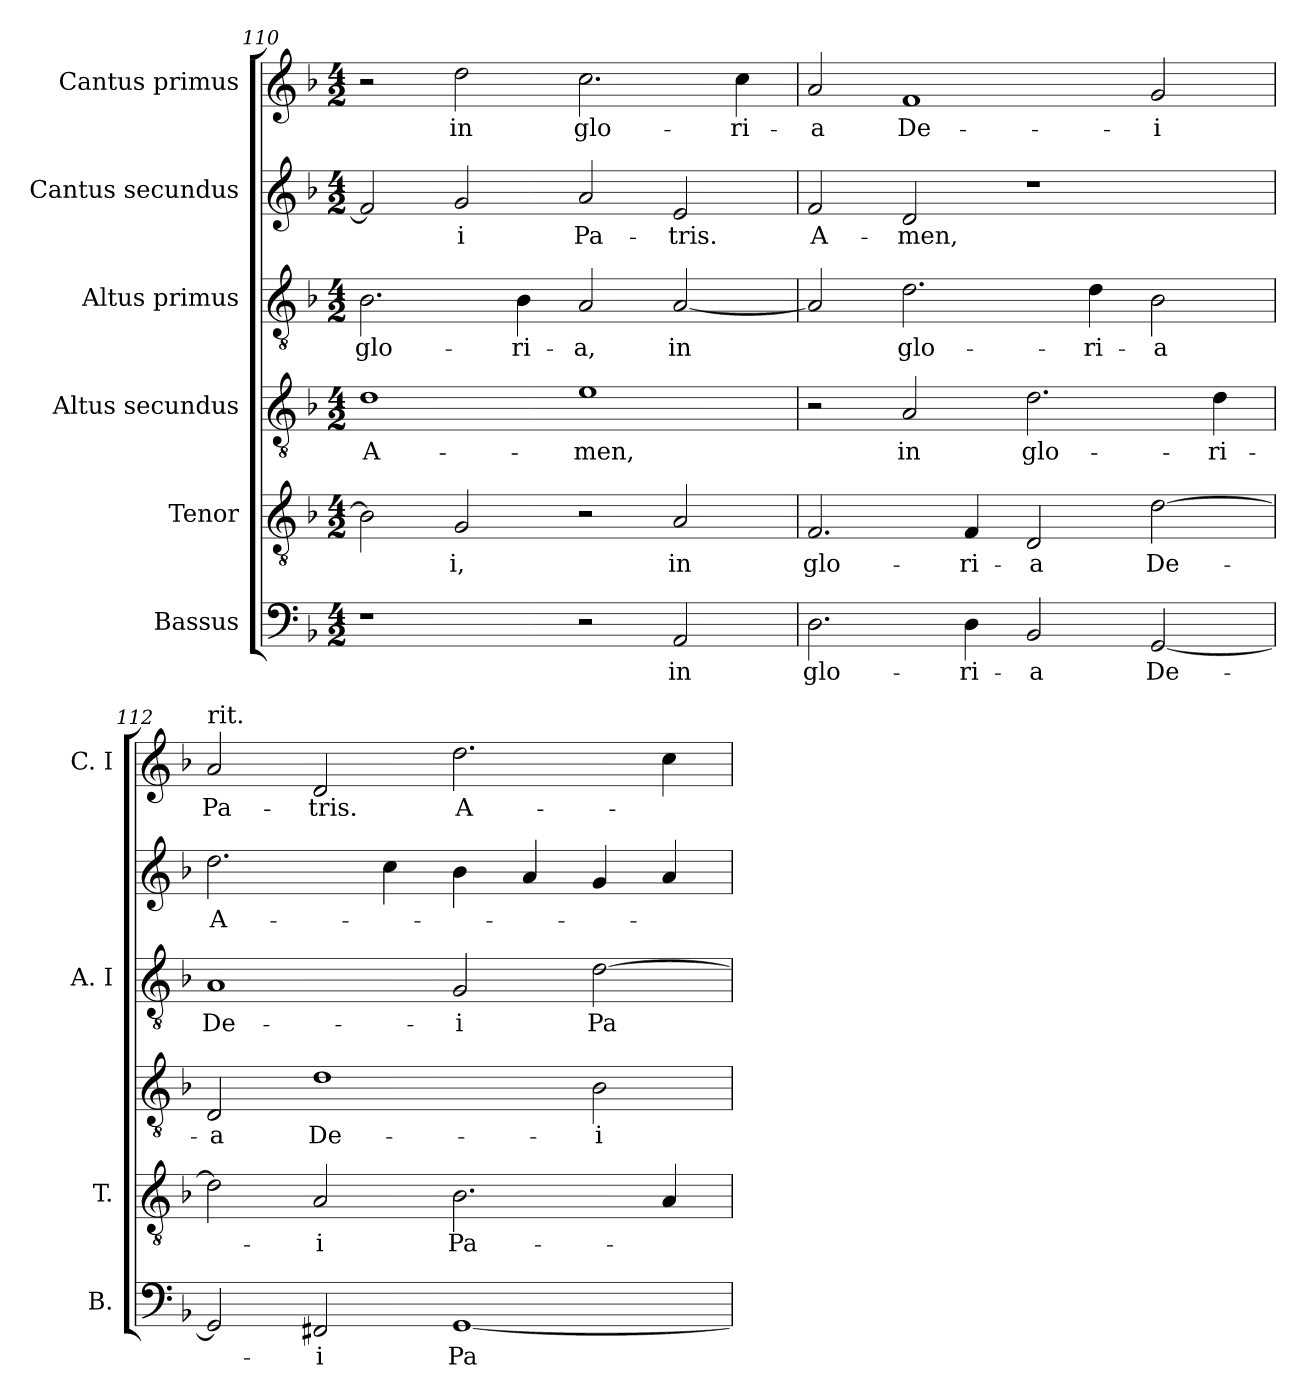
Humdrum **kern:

**kern	**text	**kern	**text	**kern	**text	**kern	**text	**kern	**text	**kern	**text
*part6	*part6	*part5	*part5	*part4	*part4	*part3	*part3	*part2	*part2	*part1	*part1
*staff6	*staff6	*staff5	*staff5	*staff4	*staff4	*staff3	*staff3	*staff2	*staff2	*staff1	*staff1
*I"Bassus	*	*I"Tenor	*	*I"Altus secundus	*	*I"Altus primus	*	*I"Cantus secundus	*	*I"Cantus primus	*
*I'B.	*	*I'T.	*	*	*	*I'A. I	*	*	*	*I'C. I	*
!!LO:PB:g=z
*clefF4	*	*clefGv2	*	*clefGv2	*	*clefGv2	*	*clefG2	*	*clefG2	*
*	*	*ITrd7c12	*	*ITrd7c12	*	*ITrd7c12	*	*	*	*	*
*k[b-]	*	*k[b-]	*	*k[b-]	*	*k[b-]	*	*k[b-]	*	*k[b-]	*
*d:	*	*d:	*	*d:	*	*d:	*	*d:	*	*d:	*
*M4/2	*	*M4/2	*	*M4/2	*	*M4/2	*	*M4/2	*	*M4/2	*
=110	=110	=110	=110	=110	=110	=110	=110	=110	=110	=110	=110
!	!	!	!	!	!LO:LY:b:color=#000000	!	!	!	!	!	!
!	!	!	!	!	!	!	!LO:LY:b:color=#000000	!	!	!	!
1r	.	2BB-i\]	.	1Di	A-	2.BB-i\	glo-	2fi/]	.	2r	.
!	!	!	!LO:LY:b:color=#000000	!	!	!	!	!	!	!	!
!	!	!	!	!	!	!	!	!	!LO:LY:b:color=#000000	!	!
!	!	!	!	!	!	!	!	!	!	!	!LO:LY:b:color=#000000
.	.	2GGi/	-i,	.	.	.	.	2gi/	-i	2ddi\	in
!	!	!	!	!	!	!	!LO:LY:b:color=#000000	!	!	!	!
.	.	.	.	.	.	4BB-i\	-ri-	.	.	.	.
!	!	!	!	!	!LO:LY:b:color=#000000	!	!	!	!	!	!
!	!	!	!	!	!	!	!LO:LY:b:color=#000000	!	!	!	!
!	!	!	!	!	!	!	!	!	!LO:LY:b:color=#000000	!	!
!	!	!	!	!	!	!	!	!	!	!	!LO:LY:b:color=#000000
2r	.	2r	.	1Ei	-men,	2AAi/	-a,	2ai/	Pa-	2.cci\	glo-
!	!LO:LY:b:color=#000000	!	!	!	!	!	!	!	!	!	!
!	!	!	!LO:LY:b:color=#000000	!	!	!	!	!	!	!	!
!	!	!	!	!	!	!	!LO:LY:b:color=#000000	!	!	!	!
!	!	!	!	!	!	!	!	!	!LO:LY:b:color=#000000	!	!
2AAi/	in	2AAi/	in	.	.	[2AAi/	in	2ei/	-tris.	.	.
!	!	!	!	!	!	!	!	!	!	!	!LO:LY:b:color=#000000
.	.	.	.	.	.	.	.	.	.	4cci\	-ri-
=111	=111	=111	=111	=111	=111	=111	=111	=111	=111	=111	=111
!	!LO:LY:b:color=#000000	!	!	!	!	!	!	!	!	!	!
!	!	!	!LO:LY:b:color=#000000	!	!	!	!	!	!	!	!
!	!	!	!	!	!	!	!	!	!LO:LY:b:color=#000000	!	!
!	!	!	!	!	!	!	!	!	!	!	!LO:LY:b:color=#000000
2.Di\	glo-	2.FFi/	glo-	2r	.	2AAi/]	.	2fi/	A-	2ai/	-a
!	!	!	!	!	!LO:LY:b:color=#000000	!	!	!	!	!	!
!	!	!	!	!	!	!	!LO:LY:b:color=#000000	!	!	!	!
!	!	!	!	!	!	!	!	!	!LO:LY:b:color=#000000	!	!
!	!	!	!	!	!	!	!	!	!	!	!LO:LY:b:color=#000000
.	.	.	.	2AAi/	in	2.Di\	glo-	2di/	-men,	1fi	De-
!	!LO:LY:b:color=#000000	!	!	!	!	!	!	!	!	!	!
!	!	!	!LO:LY:b:color=#000000	!	!	!	!	!	!	!	!
4Di\	-ri-	4FFi/	-ri-	.	.	.	.	.	.	.	.
!	!LO:LY:b:color=#000000	!	!	!	!	!	!	!	!	!	!
!	!	!	!LO:LY:b:color=#000000	!	!	!	!	!	!	!	!
!	!	!	!	!	!LO:LY:b:color=#000000	!	!	!	!	!	!
2BB-i/	-a	2DDi/	-a	2.Di\	glo-	.	.	1r	.	.	.
!	!	!	!	!	!	!	!LO:LY:b:color=#000000	!	!	!	!
.	.	.	.	.	.	4Di\	-ri-	.	.	.	.
!	!LO:LY:b:color=#000000	!	!	!	!	!	!	!	!	!	!
!	!	!	!LO:LY:b:color=#000000	!	!	!	!	!	!	!	!
!	!	!	!	!	!	!	!LO:LY:b:color=#000000	!	!	!	!
!	!	!	!	!	!	!	!	!	!	!	!LO:LY:b:color=#000000
[2GGi/	De-	[2Di\	De-	.	.	2BB-i\	-a	.	.	2gi/	-i
!	!	!	!	!	!LO:LY:b:color=#000000	!	!	!	!	!	!
.	.	.	.	4Di\	-ri-	.	.	.	.	.	.
=112	=112	=112	=112	=112	=112	=112	=112	=112	=112	=112	=112
!	!	!	!	!	!LO:LY:b:color=#000000	!	!	!	!	!	!
!	!	!	!	!	!	!	!LO:LY:b:color=#000000	!	!	!	!
!	!	!	!	!	!	!	!	!	!LO:LY:b:color=#000000	!	!
!	!	!	!	!	!	!	!	!	!	!LO:TX:t=rit.	!
!	!	!	!	!	!	!	!	!	!	!	!LO:LY:b:color=#000000
2GGi/]	.	2Di\]	.	2DDi/	-a	1AAi	De-	2.ddi\	A-	2ai/	Pa-
!	!LO:LY:b:color=#000000	!	!	!	!	!	!	!	!	!	!
!	!	!	!LO:LY:b:color=#000000	!	!	!	!	!	!	!	!
!	!	!	!	!	!LO:LY:b:color=#000000	!	!	!	!	!	!
!	!	!	!	!	!	!	!	!	!	!	!LO:LY:b:color=#000000
2FF#Xi/	-i	2AAi/	-i	1Di	De-	.	.	.	.	2di/	-tris.
.	.	.	.	.	.	.	.	4cci\	.	.	.
!	!LO:LY:b:color=#000000	!	!	!	!	!	!	!	!	!	!
!	!	!	!LO:LY:b:color=#000000	!	!	!	!	!	!	!	!
!	!	!	!	!	!	!	!LO:LY:b:color=#000000	!	!	!	!
!	!	!	!	!	!	!	!	!	!	!	!LO:LY:b:color=#000000
[1GGi	Pa-	2.BB-i\	Pa-	.	.	2GGi/	-i	4b-i\	.	2.ddi\	A-
.	.	.	.	.	.	.	.	4ai/	.	.	.
!	!	!	!	!	!LO:LY:b:color=#000000	!	!	!	!	!	!
!	!	!	!	!	!	!	!LO:LY:b:color=#000000	!	!	!	!
.	.	.	.	2BB-i\	-i	[2Di\	Pa-	4gi/	.	.	.
.	.	4AAi/	.	.	.	.	.	4ai/	.	4cci\	.
=	=	=	=	=	=	=	=	=	=	=	=
*-	*-	*-	*-	*-	*-	*-	*-	*-	*-	*-	*-
